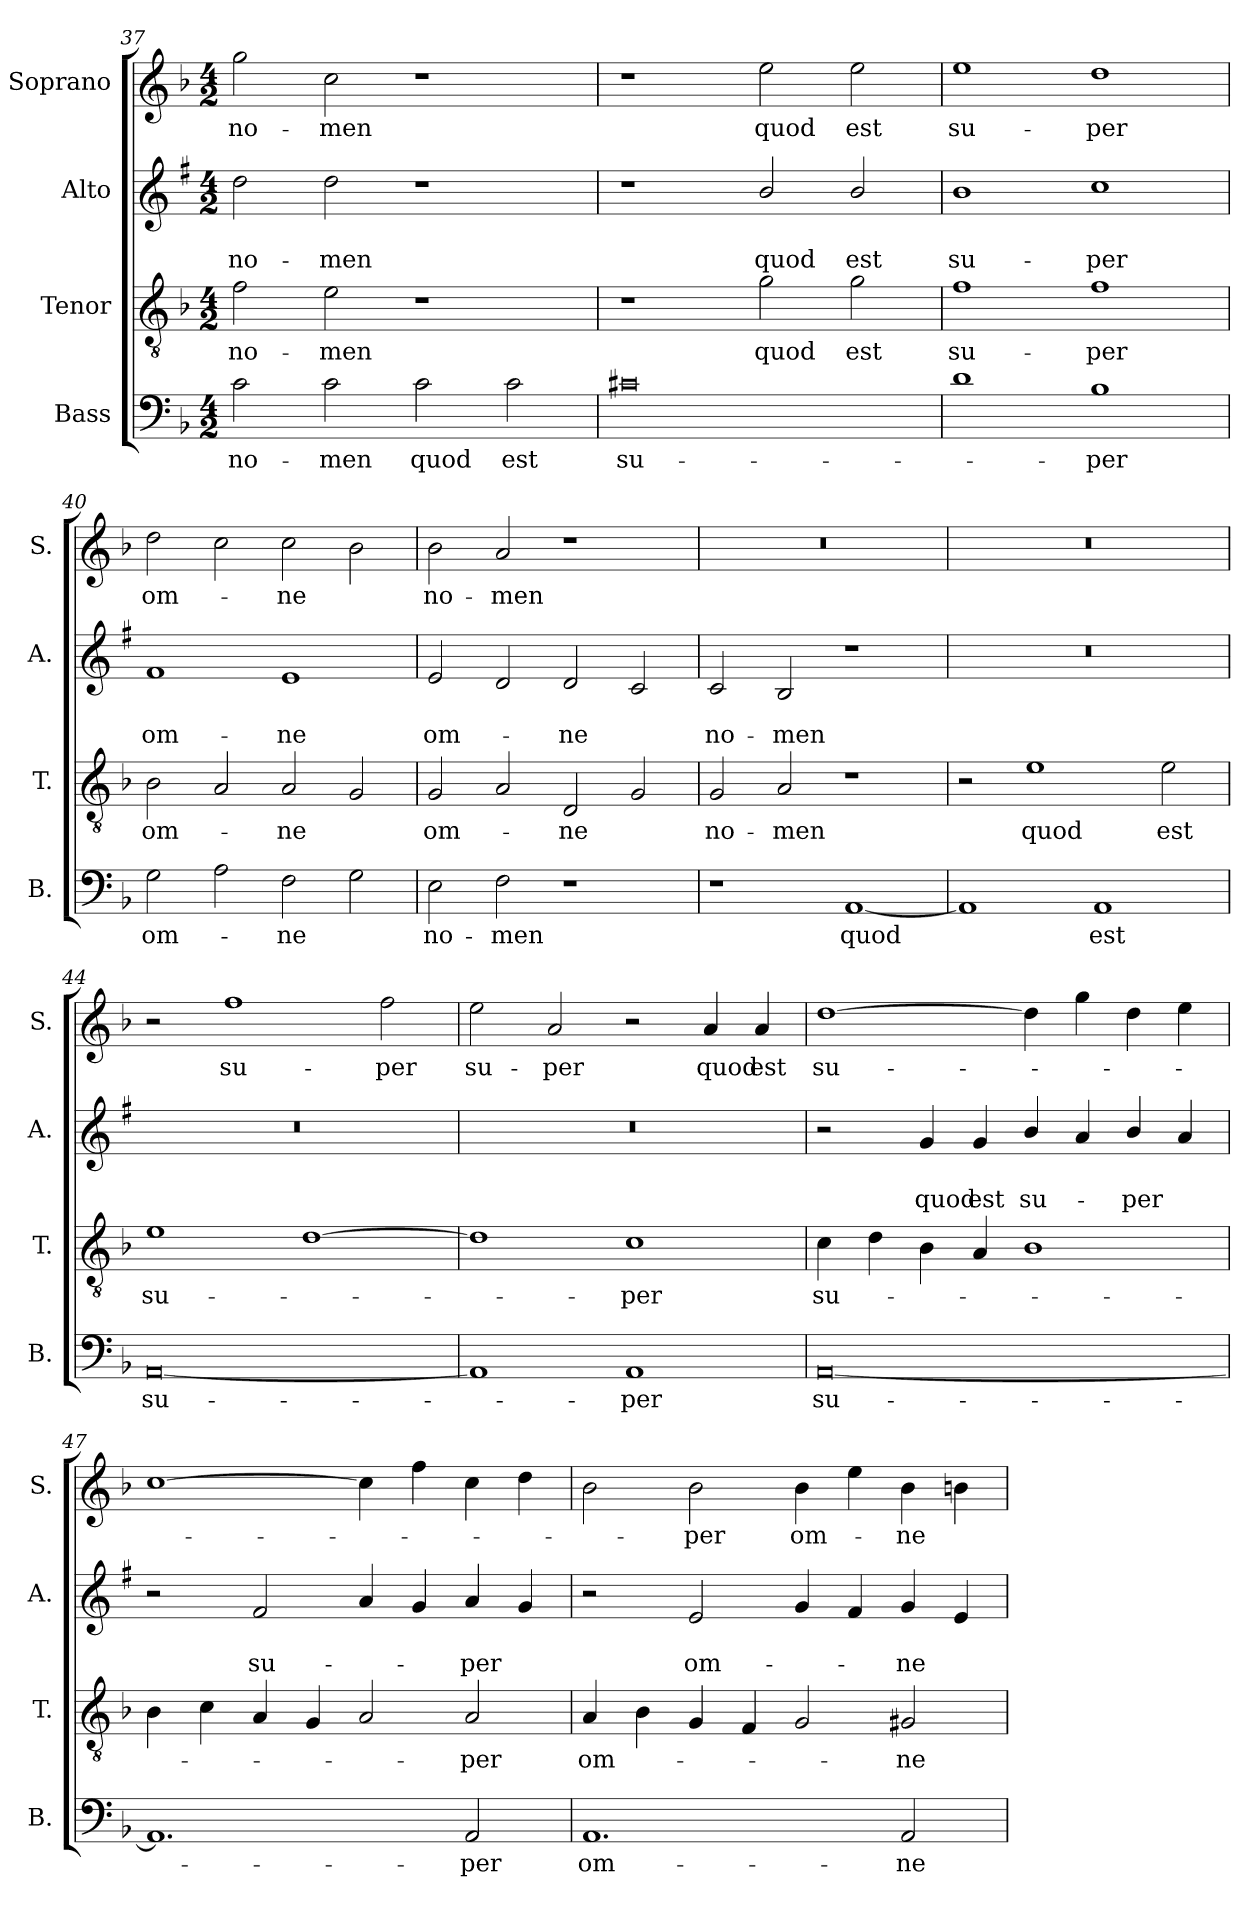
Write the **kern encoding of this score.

**kern	**text	**kern	**text	**kern	**text	**text	**kern	**text
*part4	*part4	*part3	*part3	*part2	*part2	*part2	*part1	*part1
*staff4	*staff4	*staff3	*staff3	*staff2	*staff2	*staff2	*staff1	*staff1
*I"Bass	*	*I"Tenor	*	*I"Alto	*	*	*I"Soprano	*
*I'B.	*	*I'T.	*	*I'A.	*	*	*I'S.	*
*clefF4	*	*clefGv2	*	*clefG2	*	*	*clefG2	*
*	*	*	*	*ITrd1c2	*	*	*	*
*k[b-]	*	*k[b-]	*	*k[b-]	*	*	*k[b-]	*
*M4/2	*	*M4/2	*	*M4/2	*	*	*M4/2	*
=37	=37	=37	=37	=37	=37	=37	=37	=37
!	!LO:LY:b	!	!LO:LY:b	!	!	!LO:LY:b	!	!LO:LY:b
2c\	no-	2f\	no-	2cc\	.	no-	2gg\	no-
!	!LO:LY:b	!	!LO:LY:b	!	!	!LO:LY:b	!	!LO:LY:b
2c\	-men	2e\	-men	2cc\	.	-men	2cc\	-men
!	!LO:LY:b	!	!	!	!	!	!	!
2c\	quod	1r	.	1r	.	.	1r	.
!	!LO:LY:b	!	!	!	!	!	!	!
2c\	est	.	.	.	.	.	.	.
!!LO:LB:g=z
=38	=38	=38	=38	=38	=38	=38	=38	=38
!	!LO:LY:b	!	!	!	!	!	!	!
0c#X	su-	1r	.	1r	.	.	1r	.
!	!	!	!LO:LY:b	!	!	!LO:LY:b	!	!LO:LY:b
.	.	2g\	quod	2a/	.	quod	2ee\	quod
!	!	!	!LO:LY:b	!	!	!LO:LY:b	!	!LO:LY:b
.	.	2g\	est	2a/	.	est	2ee\	est
=39	=39	=39	=39	=39	=39	=39	=39	=39
!	!	!	!LO:LY:b	!	!	!LO:LY:b	!	!LO:LY:b
1d	.	1f	su-	1a	.	su-	1ee	su-
!	!LO:LY:b	!	!LO:LY:b	!	!	!LO:LY:b	!	!LO:LY:b
1B-	-per	1f	-per	1b-	.	-per	1dd	-per
=40	=40	=40	=40	=40	=40	=40	=40	=40
!	!LO:LY:b	!	!LO:LY:b	!	!	!LO:LY:b	!	!LO:LY:b
2G\	om-	2B-\	om-	1e	.	om-	2dd\	om-
2A\	.	2A/	.	.	.	.	2cc\	.
!	!LO:LY:b	!	!LO:LY:b	!	!	!LO:LY:b	!	!LO:LY:b
2F\	-ne	2A/	-ne	1d	.	-ne	2cc\	-ne
2G\	.	2G/	.	.	.	.	2b-\	.
!!LO:PB:g=z
=41	=41	=41	=41	=41	=41	=41	=41	=41
!	!LO:LY:b	!	!LO:LY:b	!	!	!LO:LY:b	!	!LO:LY:b
2E\	no-	2G/	om-	2d/	.	om-	2b-\	no-
!	!LO:LY:b	!	!	!	!	!	!	!LO:LY:b
2F\	-men	2A/	.	2c/	.	.	2a/	-men
!	!	!	!LO:LY:b	!	!	!LO:LY:b	!	!
1r	.	2D/	-ne	2c/	.	-ne	1r	.
.	.	2G/	.	2B-/	.	.	.	.
=42	=42	=42	=42	=42	=42	=42	=42	=42
!	!	!	!LO:LY:b	!	!	!LO:LY:b	!	!
1r	.	2G/	no-	2B-/	.	no-	0r	.
!	!	!	!LO:LY:b	!	!	!LO:LY:b	!	!
.	.	2A/	-men	2A/	.	-men	.	.
!	!LO:LY:b	!	!	!	!	!	!	!
[1AA	quod	1r	.	1r	.	.	.	.
=43	=43	=43	=43	=43	=43	=43	=43	=43
1AA]	.	2r	.	0r	.	.	0r	.
!	!	!	!LO:LY:b	!	!	!	!	!
.	.	1e	quod	.	.	.	.	.
!	!LO:LY:b	!	!	!	!	!	!	!
1AA	est	.	.	.	.	.	.	.
!	!	!	!LO:LY:b	!	!	!	!	!
.	.	2e\	est	.	.	.	.	.
!!LO:LB:g=z
=44	=44	=44	=44	=44	=44	=44	=44	=44
!	!LO:LY:b	!	!LO:LY:b	!	!	!	!	!
[0AA	su-	1e	su-	0r	.	.	2r	.
!	!	!	!	!	!	!	!	!LO:LY:b
.	.	.	.	.	.	.	1ff	su-
.	.	[1d	.	.	.	.	.	.
!	!	!	!	!	!	!	!	!LO:LY:b
.	.	.	.	.	.	.	2ff\	-per
=45	=45	=45	=45	=45	=45	=45	=45	=45
!	!	!	!	!	!	!	!	!LO:LY:b
1AA]	.	1d]	.	0r	.	.	2ee\	su-
!	!	!	!	!	!	!	!	!LO:LY:b
.	.	.	.	.	.	.	2a/	-per
!	!LO:LY:b	!	!LO:LY:b	!	!	!	!	!
1AA	-per	1c	-per	.	.	.	2r	.
!	!	!	!	!	!	!	!	!LO:LY:b
.	.	.	.	.	.	.	4a/	quod
!	!	!	!	!	!	!	!	!LO:LY:b
.	.	.	.	.	.	.	4a/	est
!!LO:PB:g=z
=46	=46	=46	=46	=46	=46	=46	=46	=46
!	!LO:LY:b	!	!LO:LY:b	!	!	!	!	!LO:LY:b
[0AA	su-	4c\	su-	2r	.	.	[1dd	su-
.	.	4d\	.	.	.	.	.	.
!	!	!	!	!	!	!LO:LY:b	!	!
.	.	4B-\	.	4f/	.	quod	.	.
!	!	!	!	!	!	!LO:LY:b	!	!
.	.	4A/	.	4f/	.	est	.	.
!	!	!	!	!	!	!LO:LY:b	!	!
.	.	1B-	.	4a/	.	su-	4dd\]	.
.	.	.	.	4g/	.	.	4gg\	.
!	!	!	!	!	!	!LO:LY:b	!	!
.	.	.	.	4a/	.	-per	4dd\	.
.	.	.	.	4g/	.	.	4ee\	.
=47	=47	=47	=47	=47	=47	=47	=47	=47
1.AA]	.	4B-\	.	2r	.	.	[1cc	.
.	.	4c\	.	.	.	.	.	.
!	!	!	!	!	!	!LO:LY:b	!	!
.	.	4A/	.	2e/	.	su-	.	.
.	.	4G/	.	.	.	.	.	.
.	.	2A/	.	4g/	.	.	4cc\]	.
.	.	.	.	4f/	.	.	4ff\	.
!	!LO:LY:b	!	!LO:LY:b	!	!	!LO:LY:b	!	!
2AA/	-per	2A/	-per	4g/	.	-per	4cc\	.
.	.	.	.	4f/	.	.	4dd\	.
!!LO:LB:g=z
=48	=48	=48	=48	=48	=48	=48	=48	=48
!	!LO:LY:b	!	!LO:LY:b	!	!	!	!	!
1.AA	om-	4A/	om-	2r	.	.	2b-\	.
.	.	4B-\	.	.	.	.	.	.
!	!	!	!	!	!	!LO:LY:b	!	!LO:LY:b
.	.	4G/	.	2d/	.	om-	2b-\	-per
.	.	4F/	.	.	.	.	.	.
!	!	!	!	!	!	!	!	!LO:LY:b
.	.	2G/	.	4f/	.	.	4b-\	om-
.	.	.	.	4e/	.	.	4ee\	.
!	!LO:LY:b	!	!LO:LY:b	!	!	!LO:LY:b	!	!LO:LY:b
2AA/	-ne	2G#X/	-ne	4f/	.	-ne	4b-\	-ne
.	.	.	.	4d/	.	.	4bn\	.
=	=	=	=	=	=	=	=	=
*-	*-	*-	*-	*-	*-	*-	*-	*-
